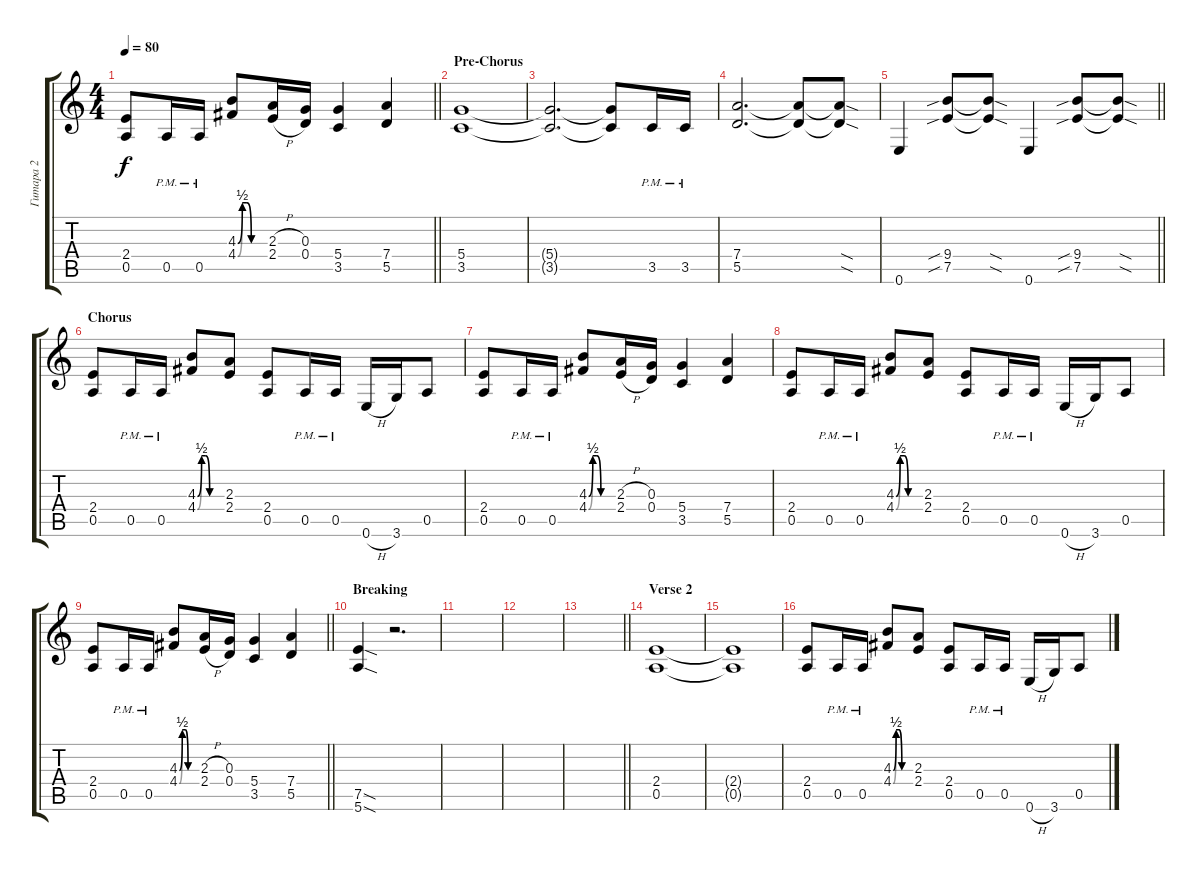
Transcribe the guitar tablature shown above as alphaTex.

\track ("Гитара 2" "Гитара 2") {instrument distortionguitar}
\staff {score tabs}
\tuning (E4 B3 G3 D3 A2 E2) {hide}
\ts (4 4)
\tempo 80
\clef g2
\barLineRight lightlight
\ks aminor
(2.4 0.5).8{dy f} 0.5{pm}.16 0.5{pm}.16 (4.3{be (custom 0 0 10 2 20 2 30 0 60 0)} 4.4{be (custom 0 0 10 2 20 2 30 0 60 0)}).8 (2.3{h} 2.4{h}).16 (0.3 0.4).16 (5.4 3.5).4 (7.4 5.5).4 |
\section ("" "Pre-Chorus")
(5.4 3.5).1 |
(5.4{t} 3.5{t}).2{d} (5.4{t} 3.5{t}).8 3.5{pm}.16 3.5{pm}.16 |
(7.4 5.5).2{d} (7.4{t} 5.5{t}).8 (7.4{sod t} 5.5{sod t}).8 |
\barLineRight lightlight
0.6.4 (9.4{sib} 7.5{sib}).8 (9.4{sod t} 7.5{sod t}).8 0.6.4 (9.4{sib} 7.5{sib}).8 (9.4{sod t} 7.5{sod t}).8 |
\section ("" "Chorus")
(2.4 0.5).8 0.5{pm}.16 0.5{pm}.16 (4.3{be (custom 0 0 10 2 20 2 30 0 60 0)} 4.4{be (custom 0 0 10 2 20 2 30 0 60 0)}).8 (2.3 2.4).8 (2.4 0.5).8 0.5{pm}.16 0.5{pm}.16 0.6{h}.16 3.6.16 0.5.8 |
(2.4 0.5).8 0.5{pm}.16 0.5{pm}.16 (4.3{be (custom 0 0 10 2 20 2 30 0 60 0)} 4.4{be (custom 0 0 10 2 20 2 30 0 60 0)}).8 (2.3{h} 2.4{h}).16 (0.3 0.4).16 (5.4 3.5).4 (7.4 5.5).4 |
(2.4 0.5).8 0.5{pm}.16 0.5{pm}.16 (4.3{be (custom 0 0 10 2 20 2 30 0 60 0)} 4.4{be (custom 0 0 10 2 20 2 30 0 60 0)}).8 (2.3 2.4).8 (2.4 0.5).8 0.5{pm}.16 0.5{pm}.16 0.6{h}.16 3.6.16 0.5.8 |
\barLineRight lightlight
(2.4 0.5).8 0.5{pm}.16 0.5{pm}.16 (4.3{be (custom 0 0 10 2 20 2 30 0 60 0)} 4.4{be (custom 0 0 10 2 20 2 30 0 60 0)}).8 (2.3{h} 2.4{h}).16 (0.3 0.4).16 (5.4 3.5).4 (7.4 5.5).4 |
\section ("" "Breaking")
(7.5{sod} 5.6{sod}).4 r.2{d} |
|
|
\barLineRight lightlight
|
\section ("" "Verse 2")
(2.4 0.5).1 |
(2.4{t} 0.5{t}).1 |
(2.4 0.5).8 0.5{pm}.16 0.5{pm}.16 (4.3{be (custom 0 0 10 2 20 2 30 0 60 0)} 4.4{be (custom 0 0 10 2 20 2 30 0 60 0)}).8 (2.3 2.4).8 (2.4 0.5).8 0.5{pm}.16 0.5{pm}.16 0.6{h}.16 3.6.16 0.5.8
